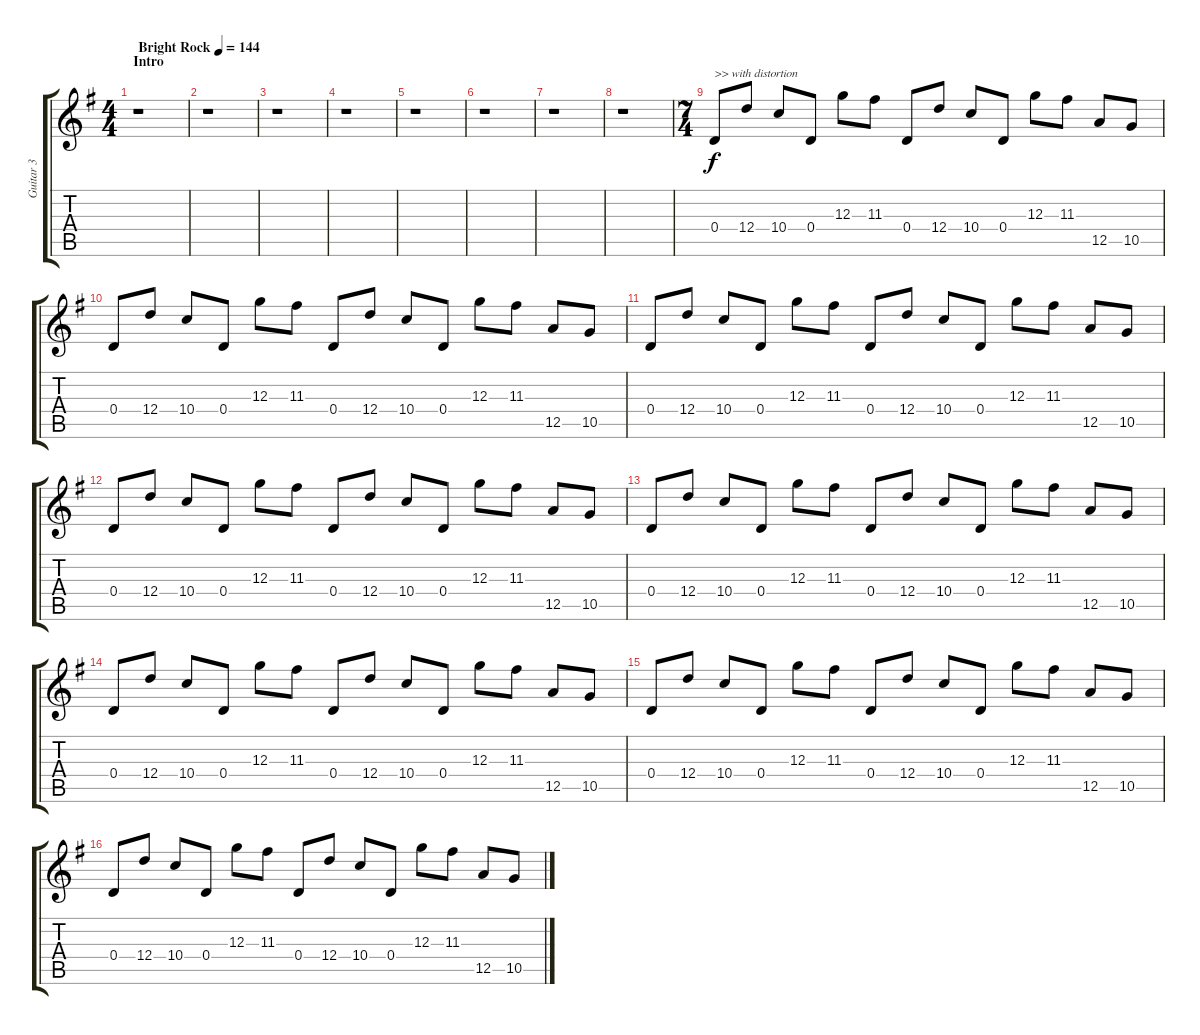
\track ("Guitar 3" "Guitar 3") {instrument distortionguitar}
\staff {score tabs}
\tuning (E4 B3 G3 D3 A2 E2) {hide}
\ts (4 4)
\section ("" "Intro")
\tempo (144 "Bright Rock")
\clef g2
\ks g
r.1{dy f instrument distortionguitar} |
r.1 |
r.1 |
r.1 |
r.1 |
r.1 |
r.1 |
r.1 |
\ts (7 4)
0.4.8{txt ">> with distortion"} 12.4.8 10.4.8 0.4.8 12.3.8 11.3.8 0.4.8 12.4.8 10.4.8 0.4.8 12.3.8 11.3.8 12.5.8 10.5.8 |
0.4.8 12.4.8 10.4.8 0.4.8 12.3.8 11.3.8 0.4.8 12.4.8 10.4.8 0.4.8 12.3.8 11.3.8 12.5.8 10.5.8 |
0.4.8 12.4.8 10.4.8 0.4.8 12.3.8 11.3.8 0.4.8 12.4.8 10.4.8 0.4.8 12.3.8 11.3.8 12.5.8 10.5.8 |
0.4.8 12.4.8 10.4.8 0.4.8 12.3.8 11.3.8 0.4.8 12.4.8 10.4.8 0.4.8 12.3.8 11.3.8 12.5.8 10.5.8 |
0.4.8 12.4.8 10.4.8 0.4.8 12.3.8 11.3.8 0.4.8 12.4.8 10.4.8 0.4.8 12.3.8 11.3.8 12.5.8 10.5.8 |
0.4.8 12.4.8 10.4.8 0.4.8 12.3.8 11.3.8 0.4.8 12.4.8 10.4.8 0.4.8 12.3.8 11.3.8 12.5.8 10.5.8 |
0.4.8 12.4.8 10.4.8 0.4.8 12.3.8 11.3.8 0.4.8 12.4.8 10.4.8 0.4.8 12.3.8 11.3.8 12.5.8 10.5.8 |
0.4.8 12.4.8 10.4.8 0.4.8 12.3.8 11.3.8 0.4.8 12.4.8 10.4.8 0.4.8 12.3.8 11.3.8 12.5.8 10.5.8
